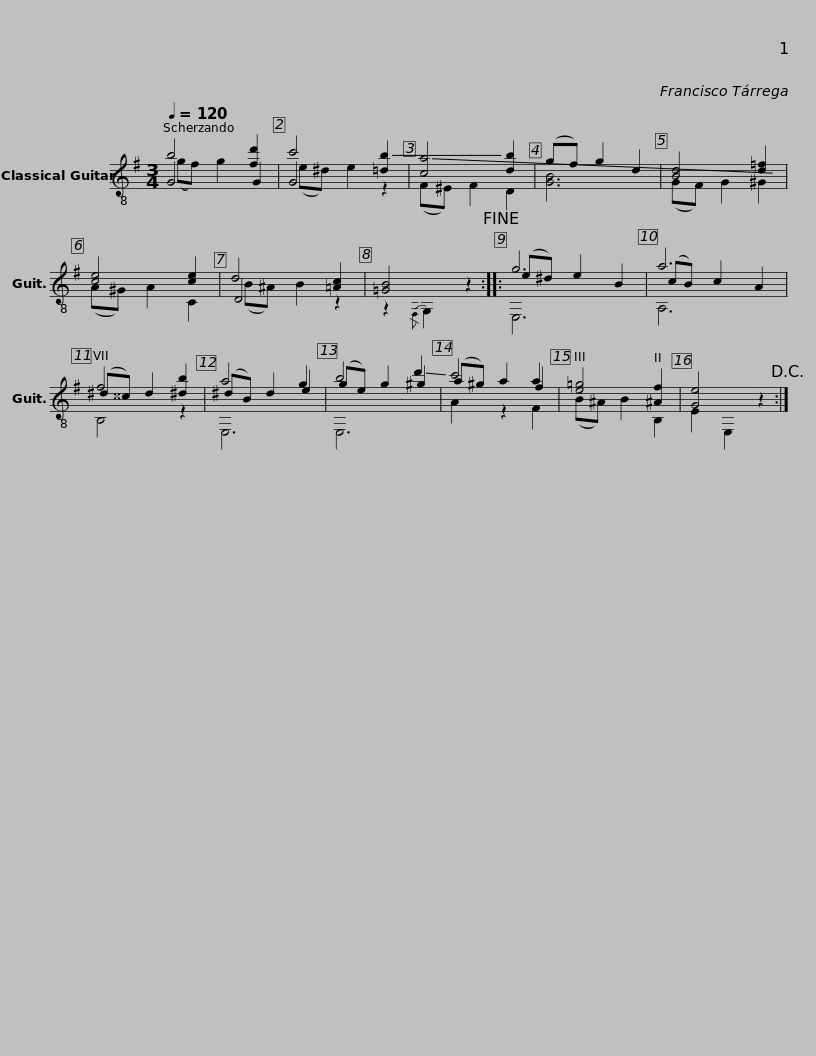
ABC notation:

X:1
%%score ( 1 2 3 )
L:1/8
Q:1/4=120
M:3/4
I:linebreak $
K:G
V:1 treble-8
V:2 treble-8
V:3 treble-8
V:1
 b4 [fd']2 | c'4 !-(![=db]2 | !-(![ca]4 !-)![db]2 |$ (gf) g2 d2 | [Bd]4 [d=f]2 | %5
 [ce]4 [ce]2 |$ d4 [=Ac]2 | [=GB]4 z2!fine! :: g6 | a6 |$ %10
 f4 [^db]2 | a4 g2 | b4 !-(!d'2 |$ !-)!c'4 a2 | [e=g]4 [^Af]2 | %15
 [Ge]4 z2!D.C.! :| %16
V:2
 G4 G2 | G4 z2 | (F^E) F2 D2 |$ [GB]6 | (GF) G2 ^G2 | %5
 (A^G) A2 C2 |$ D4 z2 | z2{/F,} G,2 z2 :: (e^d) e2 B2 | (cB) c2 A2 |$ %10
 (^d^^c) d2 z2 | (^dB) d2 e2 | (ge) g2 ^g2 |$ (a^g) a2 f2 | (B^A) B2 B,2 | %15
 E2 E,2 z2 :| %16
V:3
 (gf) g2 x2 | (e^d) e2 x2 | x6 |$ x6 | x6 | %5
 x6 |$ (B^A) B2 x2 | x6 :: E,6 | A,6 |$ %10
 B,4 x2 | E,6 | E,6 |$ A2 z2 F2 | x6 | %15
 x6 :| %16
